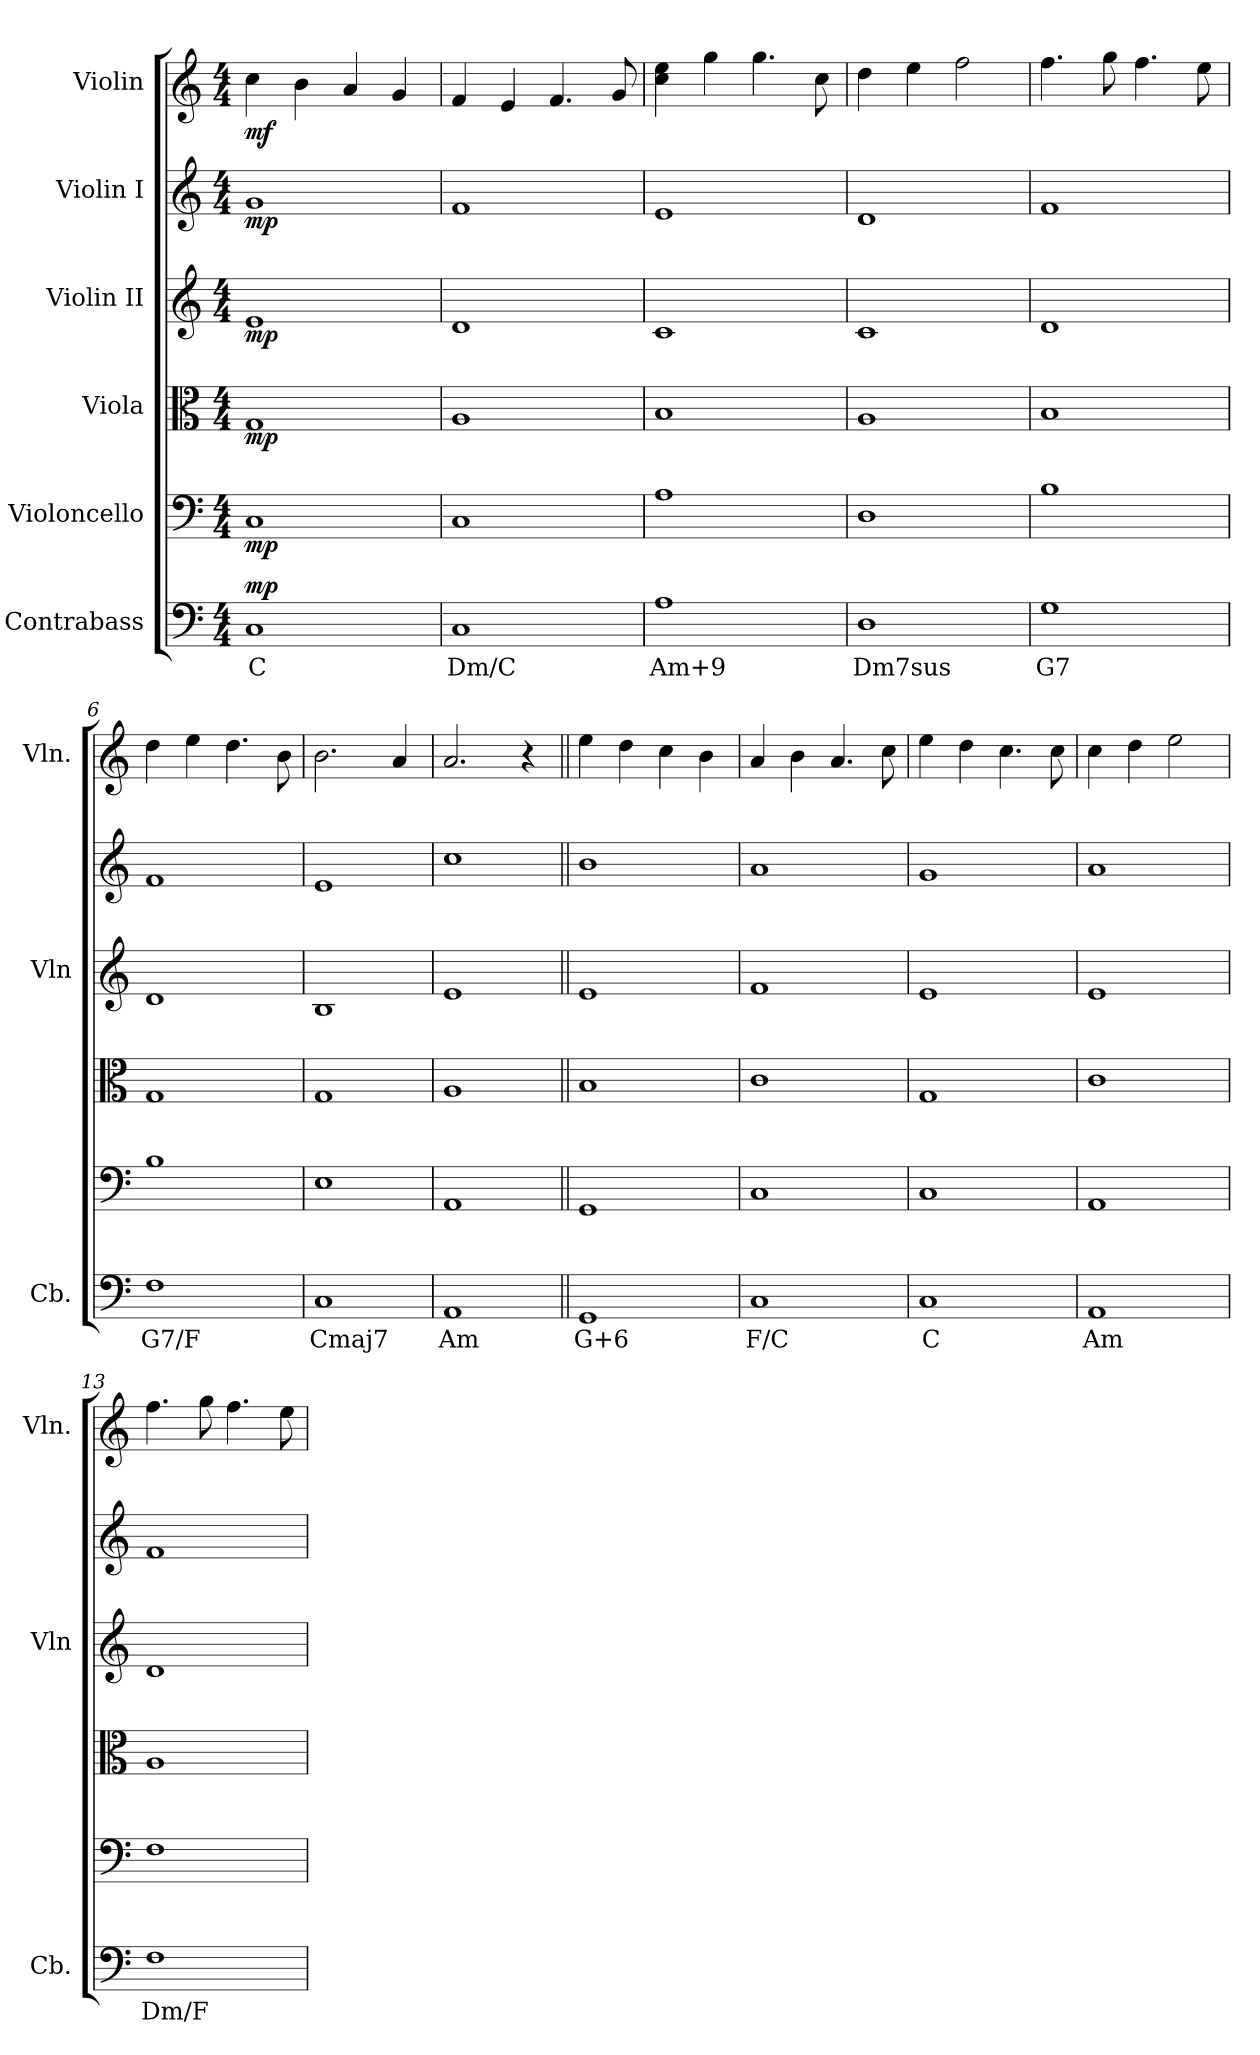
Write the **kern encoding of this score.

**kern	**text	**dynam	**kern	**dynam	**kern	**dynam	**kern	**dynam	**kern	**dynam	**kern	**dynam
*part6	*part6	*part6	*part5	*part5	*part4	*part4	*part3	*part3	*part2	*part2	*part1	*part1
*staff6	*staff6	*staff6	*staff5	*staff5	*staff4	*staff4	*staff3	*staff3	*staff2	*staff2	*staff1	*staff1
*I"Contrabass	*	*	*I"Violoncello	*	*I"Viola	*	*I"Violin II	*	*I"Violin I	*	*I"Violin	*
*I'Cb.	*	*	*	*	*	*	*I'Vln	*	*	*	*I'Vln.	*
*clefF4	*	*	*clefF4	*	*clefC3	*	*clefG2	*	*clefG2	*	*clefG2	*
*ITrd7c12	*	*	*	*	*	*	*	*	*	*	*	*
*k[]	*	*	*k[]	*	*k[]	*	*k[]	*	*k[]	*	*k[]	*
*M4/4	*	*	*M4/4	*	*M4/4	*	*M4/4	*	*M4/4	*	*M4/4	*
*MM110	*	*	*MM110	*	*MM110	*	*MM110	*	*MM110	*	*MM110	*
=1	=1	=1	=1	=1	=1	=1	=1	=1	=1	=1	=1	=1
!	!	!LO:DY:b	!	!LO:DY:b	!	!LO:DY:b	!	!LO:DY:b	!	!LO:DY:b	!	!LO:DY:b
1CC	C	mp	1C	mp	1G	mp	1e	mp	1g	mp	4cc\	mf
.	.	.	.	.	.	.	.	.	.	.	4b\	.
.	.	.	.	.	.	.	.	.	.	.	4a/	.
.	.	.	.	.	.	.	.	.	.	.	4g/	.
=2	=2	=2	=2	=2	=2	=2	=2	=2	=2	=2	=2	=2
1CC	Dm/C	.	1C	.	1A	.	1d	.	1f	.	4f/	.
.	.	.	.	.	.	.	.	.	.	.	4e/	.
.	.	.	.	.	.	.	.	.	.	.	4.f/	.
.	.	.	.	.	.	.	.	.	.	.	8g/	.
=3	=3	=3	=3	=3	=3	=3	=3	=3	=3	=3	=3	=3
1AA	Am+9	.	1A	.	1B	.	1c	.	1e	.	4cc\ 4ee\	.
.	.	.	.	.	.	.	.	.	.	.	4gg\	.
.	.	.	.	.	.	.	.	.	.	.	4.gg\	.
.	.	.	.	.	.	.	.	.	.	.	8cc\	.
=4	=4	=4	=4	=4	=4	=4	=4	=4	=4	=4	=4	=4
1DD	Dm7sus	.	1D	.	1A	.	1c	.	1d	.	4dd\	.
.	.	.	.	.	.	.	.	.	.	.	4ee\	.
.	.	.	.	.	.	.	.	.	.	.	2ff\	.
=5	=5	=5	=5	=5	=5	=5	=5	=5	=5	=5	=5	=5
1GG	G7	.	1B	.	1B	.	1d	.	1f	.	4.ff\	.
.	.	.	.	.	.	.	.	.	.	.	8gg\	.
.	.	.	.	.	.	.	.	.	.	.	4.ff\	.
.	.	.	.	.	.	.	.	.	.	.	8ee\	.
=6	=6	=6	=6	=6	=6	=6	=6	=6	=6	=6	=6	=6
1FF	G7/F	.	1B	.	1G	.	1d	.	1f	.	4dd\	.
.	.	.	.	.	.	.	.	.	.	.	4ee\	.
.	.	.	.	.	.	.	.	.	.	.	4.dd\	.
.	.	.	.	.	.	.	.	.	.	.	8b\	.
=7	=7	=7	=7	=7	=7	=7	=7	=7	=7	=7	=7	=7
1CC	Cmaj7	.	1E	.	1G	.	1B	.	1e	.	2.b\	.
.	.	.	.	.	.	.	.	.	.	.	4a/	.
!!LO:LB:g=z
=8	=8	=8	=8	=8	=8	=8	=8	=8	=8	=8	=8	=8
1AAA	Am	.	1AA	.	1A	.	1e	.	1cc	.	2.a/	.
.	.	.	.	.	.	.	.	.	.	.	4r	.
=9||	=9||	=9||	=9||	=9||	=9||	=9||	=9||	=9||	=9||	=9||	=9||	=9||
1GGG	G+6	.	1GG	.	1B	.	1e	.	1b	.	4ee\	.
.	.	.	.	.	.	.	.	.	.	.	4dd\	.
.	.	.	.	.	.	.	.	.	.	.	4cc\	.
.	.	.	.	.	.	.	.	.	.	.	4b\	.
=10	=10	=10	=10	=10	=10	=10	=10	=10	=10	=10	=10	=10
1CC	F/C	.	1C	.	1c	.	1f	.	1a	.	4a/	.
.	.	.	.	.	.	.	.	.	.	.	4b\	.
.	.	.	.	.	.	.	.	.	.	.	4.a/	.
.	.	.	.	.	.	.	.	.	.	.	8cc\	.
=11	=11	=11	=11	=11	=11	=11	=11	=11	=11	=11	=11	=11
1CC	C	.	1C	.	1G	.	1e	.	1g	.	4ee\	.
.	.	.	.	.	.	.	.	.	.	.	4dd\	.
.	.	.	.	.	.	.	.	.	.	.	4.cc\	.
.	.	.	.	.	.	.	.	.	.	.	8cc\	.
=12	=12	=12	=12	=12	=12	=12	=12	=12	=12	=12	=12	=12
1AAA	Am	.	1AA	.	1c	.	1e	.	1a	.	4cc\	.
.	.	.	.	.	.	.	.	.	.	.	4dd\	.
.	.	.	.	.	.	.	.	.	.	.	2ee\	.
=13	=13	=13	=13	=13	=13	=13	=13	=13	=13	=13	=13	=13
1FF	Dm/F	.	1F	.	1A	.	1d	.	1f	.	4.ff\	.
.	.	.	.	.	.	.	.	.	.	.	8gg\	.
.	.	.	.	.	.	.	.	.	.	.	4.ff\	.
.	.	.	.	.	.	.	.	.	.	.	8ee\	.
=	=	=	=	=	=	=	=	=	=	=	=	=
*-	*-	*-	*-	*-	*-	*-	*-	*-	*-	*-	*-	*-
